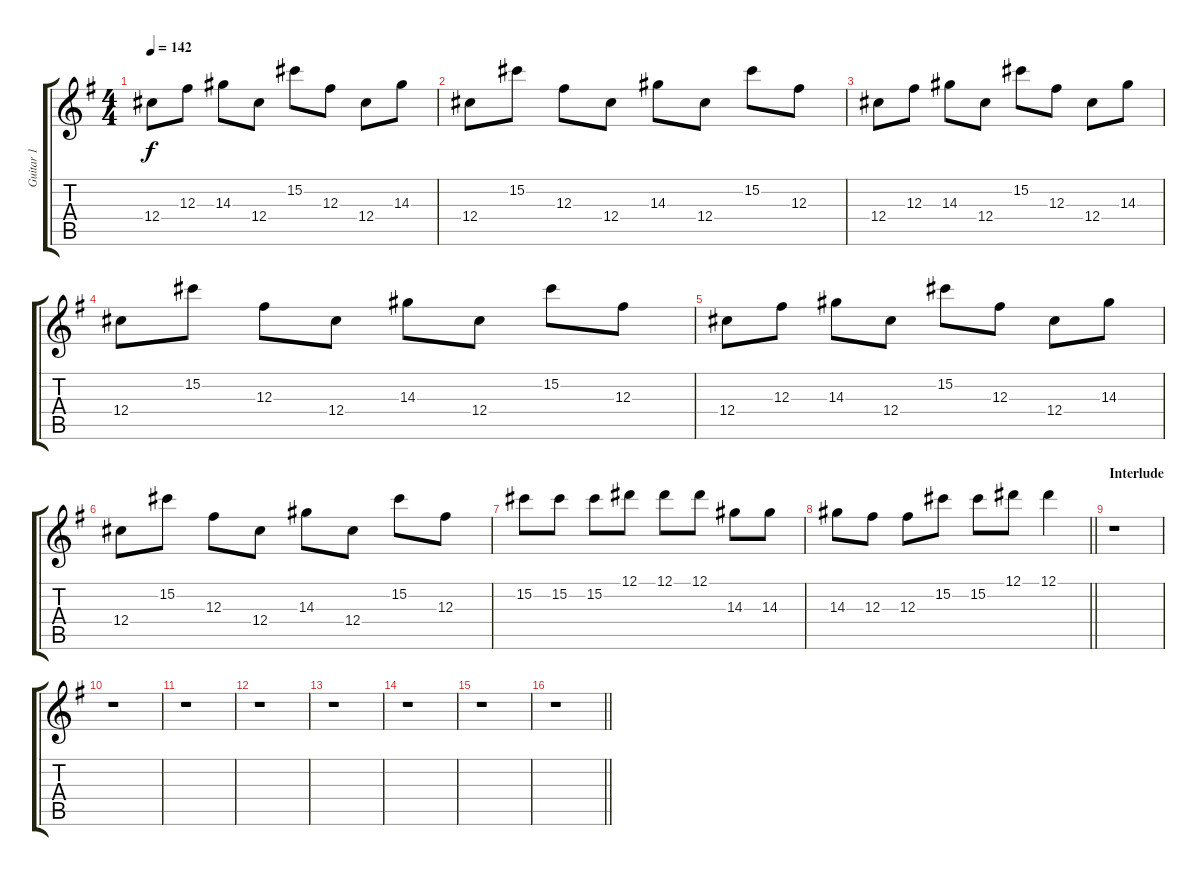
\track ("Guitar 1" "Guitar 1") {instrument distortionguitar}
\staff {score tabs}
\tuning (Eb4 Bb3 Gb3 Db3 Ab2 Eb2) {hide}
\ts (4 4)
\tempo 142
\clef g2
\ks g
12.4.8{dy f} 12.3.8 14.3.8 12.4.8 15.2.8 12.3.8 12.4.8 14.3.8 |
12.4.8 15.2.8 12.3.8 12.4.8 14.3.8 12.4.8 15.2.8 12.3.8 |
12.4.8 12.3.8 14.3.8 12.4.8 15.2.8 12.3.8 12.4.8 14.3.8 |
12.4.8 15.2.8 12.3.8 12.4.8 14.3.8 12.4.8 15.2.8 12.3.8 |
12.4.8 12.3.8 14.3.8 12.4.8 15.2.8 12.3.8 12.4.8 14.3.8 |
12.4.8 15.2.8 12.3.8 12.4.8 14.3.8 12.4.8 15.2.8 12.3.8 |
15.2.8 15.2.8 15.2.8 12.1.8 12.1.8 12.1.8 14.3.8 14.3.8 |
\barLineRight lightlight
14.3.8 12.3.8 12.3.8 15.2.8 15.2.8 12.1.8 12.1.4 |
\section ("" "Interlude")
r.1 |
r.1 |
r.1 |
r.1 |
r.1 |
r.1 |
r.1 |
\barLineRight lightlight
r.1
